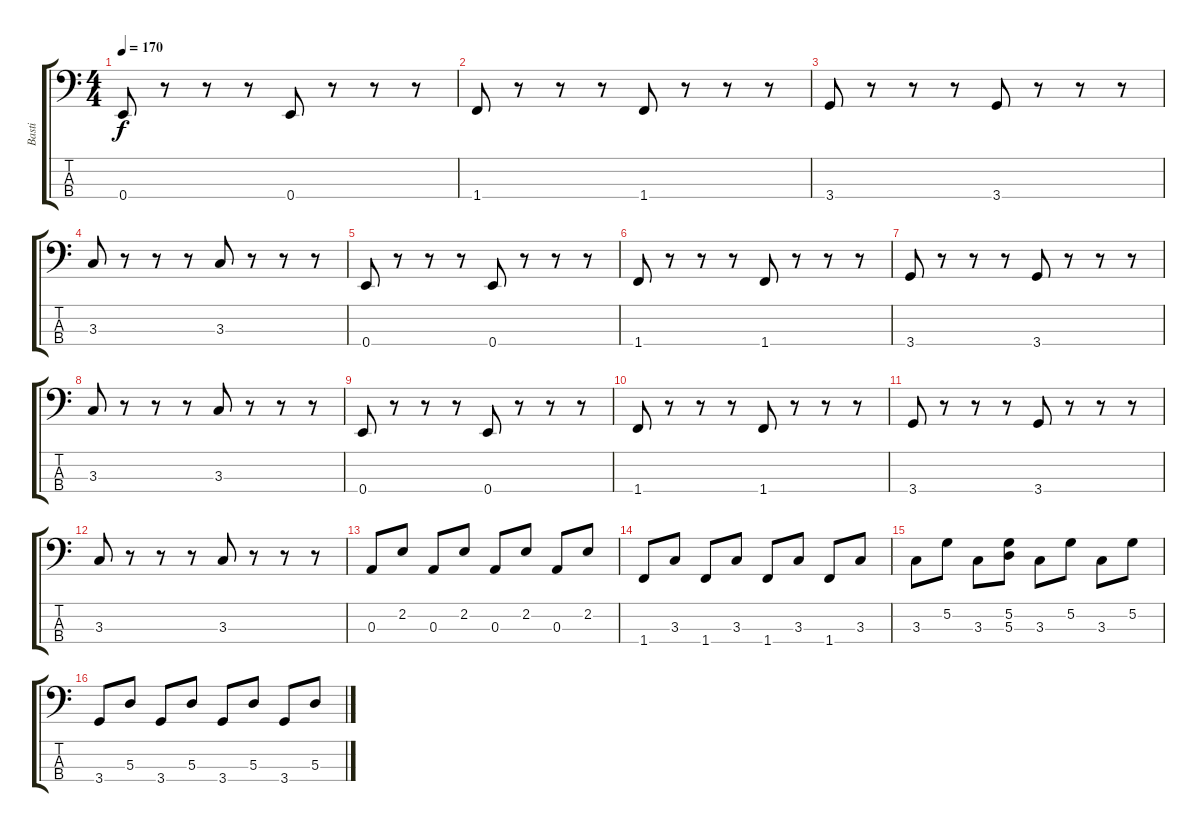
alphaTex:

\track ("Basti" "Basti") {instrument electricbassfinger}
\staff {score tabs}
\tuning (G2 D2 A1 E1) {hide}
\ts (4 4)
\tempo 170
\clef f4
\ks c
0.4.8{dy f} r.8 r.8 r.8 0.4.8 r.8 r.8 r.8 |
1.4.8 r.8 r.8 r.8 1.4.8 r.8 r.8 r.8 |
3.4.8 r.8 r.8 r.8 3.4.8 r.8 r.8 r.8 |
3.3.8 r.8 r.8 r.8 3.3.8 r.8 r.8 r.8 |
0.4.8 r.8 r.8 r.8 0.4.8 r.8 r.8 r.8 |
1.4.8 r.8 r.8 r.8 1.4.8 r.8 r.8 r.8 |
3.4.8 r.8 r.8 r.8 3.4.8 r.8 r.8 r.8 |
3.3.8 r.8 r.8 r.8 3.3.8 r.8 r.8 r.8 |
0.4.8 r.8 r.8 r.8 0.4.8 r.8 r.8 r.8 |
1.4.8 r.8 r.8 r.8 1.4.8 r.8 r.8 r.8 |
3.4.8 r.8 r.8 r.8 3.4.8 r.8 r.8 r.8 |
3.3.8 r.8 r.8 r.8 3.3.8 r.8 r.8 r.8 |
0.3.8 2.2.8 0.3.8 2.2.8 0.3.8 2.2.8 0.3.8 2.2.8 |
1.4.8 3.3.8 1.4.8 3.3.8 1.4.8 3.3.8 1.4.8 3.3.8 |
3.3.8 5.2.8 3.3.8 (5.2 5.3).8 3.3.8 5.2.8 3.3.8 5.2.8 |
3.4.8 5.3.8 3.4.8 5.3.8 3.4.8 5.3.8 3.4.8 5.3.8
